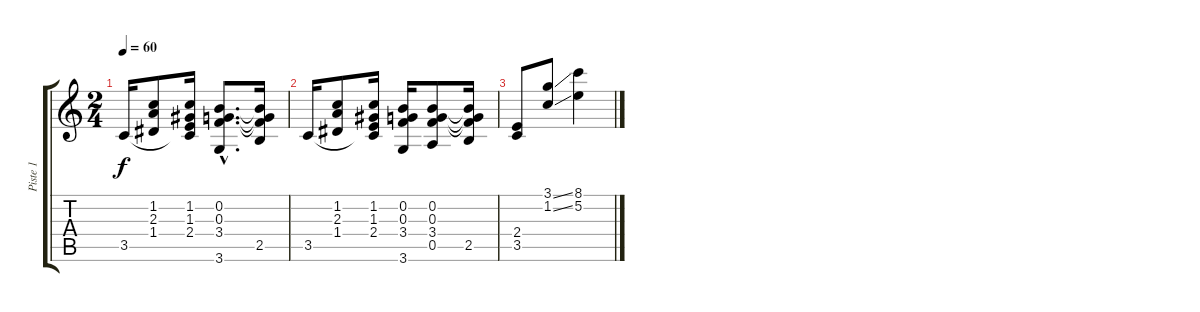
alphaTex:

\track ("Piste 1" "Piste 1") {instrument acousticguitarnylon}
\staff {score tabs}
\tuning (E4 B3 G3 D3 A2 E2) {hide}
\ts (2 4)
\tempo 60
\clef g2
\ks c
3.5.16{dy f} (1.2 2.3 1.4).8 (1.2 1.3 2.4 3.5{t}).16 (0.2{hac} 0.3{hac} 3.4{hac} 3.6{hac}).8{d} (0.2{t} 0.3{t} 3.4{t} 2.5).16 |
3.5.16 (1.2 2.3 1.4).8 (1.2 1.3 2.4 3.5{t}).16 (0.2 0.3 3.4 3.6).16 (0.2 0.3 3.4 0.5).8 (0.2{t} 0.3{t} 3.4{t} 2.5).16 |
(2.4 3.5).8 (3.1{ss} 1.2{ss}).8 (8.1 5.2).4
